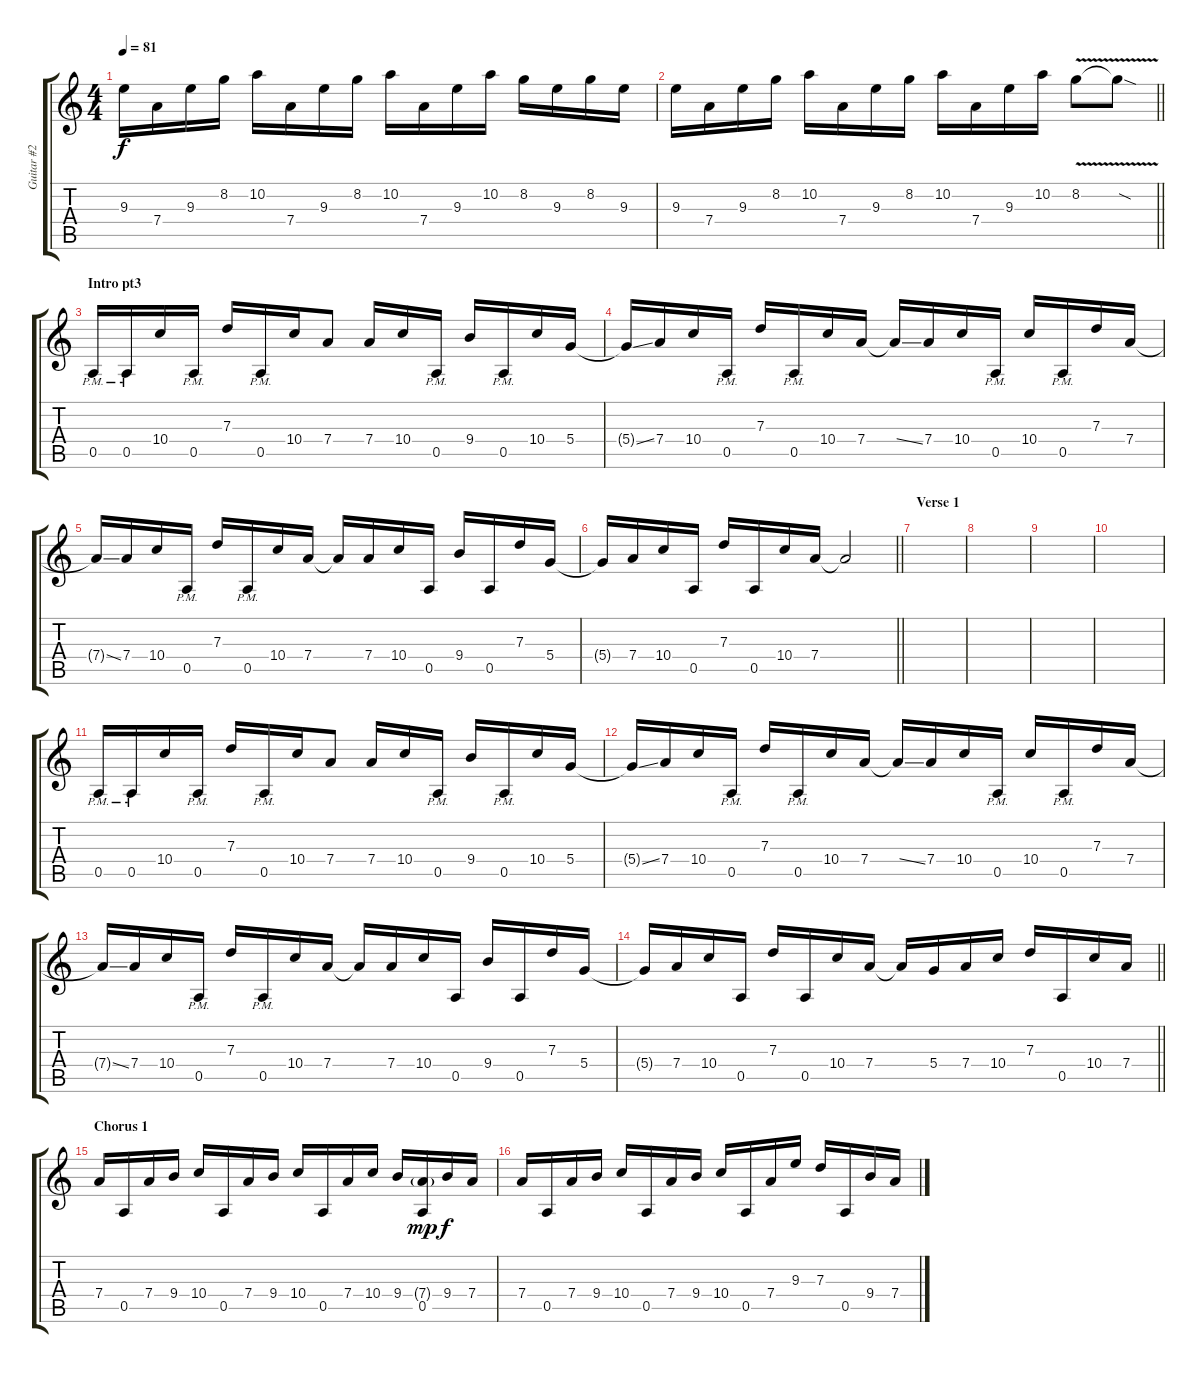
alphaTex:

\track ("Guitar #2" "Guitar #2") {instrument distortionguitar}
\staff {score tabs}
\tuning (E4 B3 G3 D3 A2 E2) {hide}
\ts (4 4)
\tempo 81
\clef g2
\ks c
9.3.16{dy f} 7.4.16 9.3.16 8.2.16 10.2.16 7.4.16 9.3.16 8.2.16 10.2.16 7.4.16 9.3.16 10.2.16 8.2.16 9.3.16 8.2.16 9.3.16 |
\barLineRight lightlight
9.3.16 7.4.16 9.3.16 8.2.16 10.2.16 7.4.16 9.3.16 8.2.16 10.2.16 7.4.16 9.3.16 10.2.16 8.2{v}.8 8.2{sod t}.8 |
\section ("" "Intro pt3")
0.5{pm}.16{volume 16} 0.5{pm}.16 10.4.16 0.5{pm}.16 7.3.16 0.5{pm}.16 10.4.16 7.4.8 7.4.16 10.4.16 0.5{pm}.16 9.4.16 0.5{pm}.16 10.4.16 5.4.16 |
5.4{ss t}.16 7.4.16 10.4.16 0.5{pm}.16 7.3.16 0.5{pm}.16 10.4.16 7.4.16 7.4{ss t}.16 7.4.16 10.4.16 0.5{pm}.16 10.4.16 0.5{pm}.16 7.3.16 7.4.16 |
7.4{ss t}.16 7.4.16 10.4.16 0.5{pm}.16 7.3.16 0.5{pm}.16 10.4.16 7.4.16 7.4{t}.16 7.4.16 10.4.16 0.5.16 9.4.16 0.5.16 7.3.16 5.4.16 |
\barLineRight lightlight
5.4{t}.16 7.4.16 10.4.16 0.5.16 7.3.16 0.5.16 10.4.16 7.4.16 7.4{t}.2 |
\section ("" "Verse 1")
|
|
|
|
0.5{pm}.16{volume 16} 0.5{pm}.16 10.4.16 0.5{pm}.16 7.3.16 0.5{pm}.16 10.4.16 7.4.8 7.4.16 10.4.16 0.5{pm}.16 9.4.16 0.5{pm}.16 10.4.16 5.4.16 |
5.4{ss t}.16 7.4.16 10.4.16 0.5{pm}.16 7.3.16 0.5{pm}.16 10.4.16 7.4.16 7.4{ss t}.16 7.4.16 10.4.16 0.5{pm}.16 10.4.16 0.5{pm}.16 7.3.16 7.4.16 |
7.4{ss t}.16 7.4.16 10.4.16 0.5{pm}.16 7.3.16 0.5{pm}.16 10.4.16 7.4.16 7.4{t}.16 7.4.16 10.4.16 0.5.16 9.4.16 0.5.16 7.3.16 5.4.16 |
\barLineRight lightlight
5.4{t}.16 7.4.16 10.4.16 0.5.16 7.3.16 0.5.16 10.4.16 7.4.16 7.4{t}.16 5.4.16 7.4.16 10.4.16 7.3.16 0.5.16 10.4.16 7.4.16 |
\section ("" "Chorus 1")
7.4.16{volume 14} 0.5.16 7.4.16 9.4.16 10.4.16 0.5.16 7.4.16 9.4.16 10.4.16 0.5.16 7.4.16 10.4.16 9.4.16 (7.4{g} 0.5).16{dy mp} 9.4.16{dy f} 7.4.16 |
7.4.16 0.5.16 7.4.16 9.4.16 10.4.16 0.5.16 7.4.16 9.4.16 10.4.16 0.5.16 7.4.16 9.3.16 7.3.16 0.5.16 9.4.16 7.4.16
